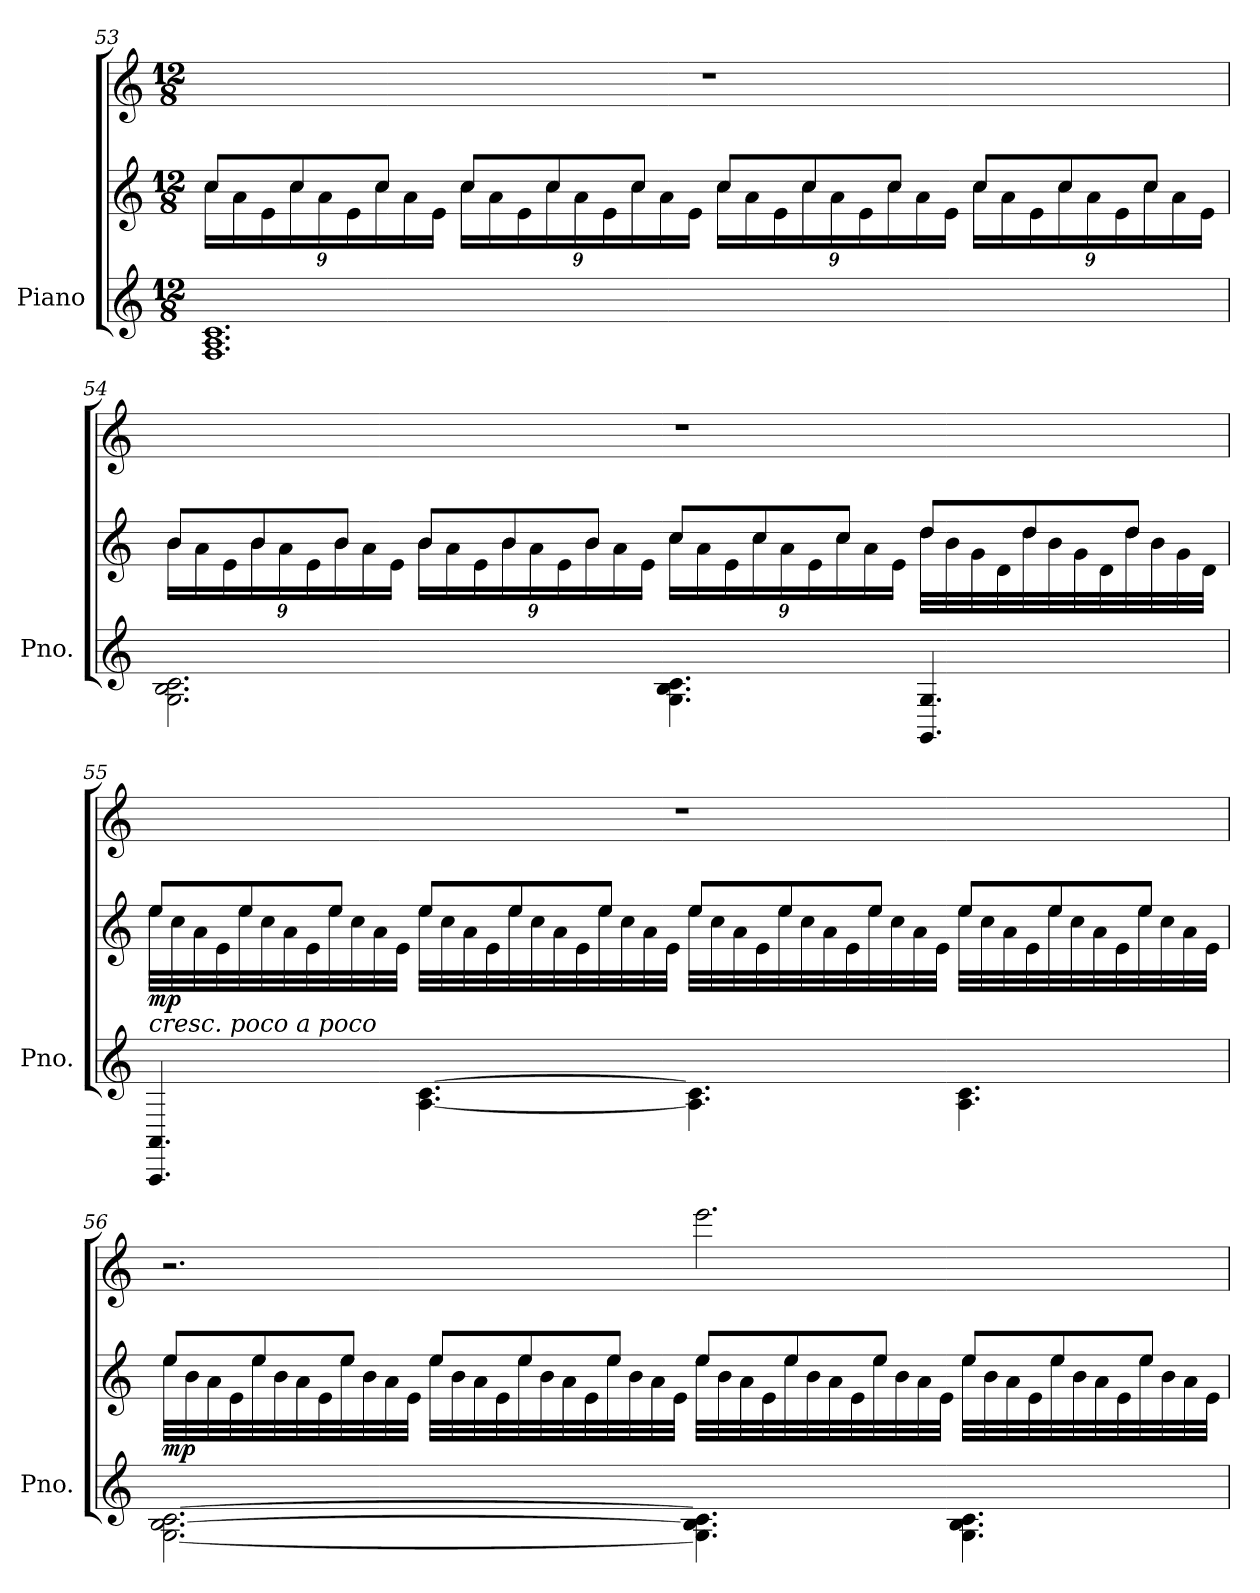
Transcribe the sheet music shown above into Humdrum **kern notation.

**kern	**kern	**kern	**dynam
*part1	*part1	*part1	*part1
*staff3	*staff2	*staff1	*staff1/2/3
*I"Piano	*	*	*
*I'Pno.	*	*	*
!!LO:LB:g=z
*clefG2	*clefG2	*clefG2	*
*k[]	*k[]	*k[]	*
*M12/8	*M12/8	*M12/8	*
=53	=53	=53	=53
*	*^	*	*
*	*	*Xbrackettup	*	*
1.F 1.A 1.c	8cc/L	24cc\LL	1.r	.
.	.	24a\	.	.
.	.	24e\	.	.
.	8cc/	24cc\	.	.
.	.	24a\	.	.
.	.	24e\	.	.
.	8cc/J	24cc\	.	.
.	.	24a\	.	.
.	.	24e\JJ	.	.
.	8cc/L	24cc\LL	.	.
.	.	24a\	.	.
.	.	24e\	.	.
.	8cc/	24cc\	.	.
.	.	24a\	.	.
.	.	24e\	.	.
.	8cc/J	24cc\	.	.
.	.	24a\	.	.
.	.	24e\JJ	.	.
.	8cc/L	24cc\LL	.	.
.	.	24a\	.	.
.	.	24e\	.	.
.	8cc/	24cc\	.	.
.	.	24a\	.	.
.	.	24e\	.	.
.	8cc/J	24cc\	.	.
.	.	24a\	.	.
.	.	24e\JJ	.	.
.	8cc/L	24cc\LL	.	.
.	.	24a\	.	.
.	.	24e\	.	.
.	8cc/	24cc\	.	.
.	.	24a\	.	.
.	.	24e\	.	.
.	8cc/J	24cc\	.	.
.	.	24a\	.	.
.	.	24e\JJ	.	.
!!LO:LB:g=z
=54	=54	=54	=54	=54
2.G\ 2.B\ 2.c\	8b/L	24b\LL	1.r	.
.	.	24a\	.	.
.	.	24e\	.	.
.	8b/	24b\	.	.
.	.	24a\	.	.
.	.	24e\	.	.
.	8b/J	24b\	.	.
.	.	24a\	.	.
.	.	24e\JJ	.	.
.	8b/L	24b\LL	.	.
.	.	24a\	.	.
.	.	24e\	.	.
.	8b/	24b\	.	.
.	.	24a\	.	.
.	.	24e\	.	.
.	8b/J	24b\	.	.
.	.	24a\	.	.
.	.	24e\JJ	.	.
4.G\ 4.B\ 4.c\	8cc/L	24cc\LL	.	.
.	.	24a\	.	.
.	.	24e\	.	.
.	8cc/	24cc\	.	.
.	.	24a\	.	.
.	.	24e\	.	.
.	8cc/J	24cc\	.	.
.	.	24a\	.	.
.	.	24e\JJ	.	.
4.GG/ 4.G/	32dd\LLL	8dd/L	.	.
.	32b\	.	.	.
.	32g\	.	.	.
.	32d\	.	.	.
.	32dd\	8dd/	.	.
.	32b\	.	.	.
.	32g\	.	.	.
.	32d\	.	.	.
.	32dd\	8dd/J	.	.
.	32b\	.	.	.
.	32g\	.	.	.
.	32d\JJJ	.	.	.
!!LO:LB:g=z
=55	=55	=55	=55	=55
!LO:TX:a:i:t=cresc. poco a poco	!	!	!	!
!	!	!	!	!LO:DY:b=2
4.AAA/ 4.AA/	32ee\LLL	8ee/L	1.r	mp
.	32cc\	.	.	.
.	32a\	.	.	.
.	32e\	.	.	.
.	32ee\	8ee/	.	.
.	32cc\	.	.	.
.	32a\	.	.	.
.	32e\	.	.	.
.	32ee\	8ee/J	.	.
.	32cc\	.	.	.
.	32a\	.	.	.
.	32e\JJJ	.	.	.
[4.A\ [4.c\	32ee\LLL	8ee/L	.	.
.	32cc\	.	.	.
.	32a\	.	.	.
.	32e\	.	.	.
.	32ee\	8ee/	.	.
.	32cc\	.	.	.
.	32a\	.	.	.
.	32e\	.	.	.
.	32ee\	8ee/J	.	.
.	32cc\	.	.	.
.	32a\	.	.	.
.	32e\JJJ	.	.	.
4.A\] 4.c\]	32ee\LLL	8ee/L	.	.
.	32cc\	.	.	.
.	32a\	.	.	.
.	32e\	.	.	.
.	32ee\	8ee/	.	.
.	32cc\	.	.	.
.	32a\	.	.	.
.	32e\	.	.	.
.	32ee\	8ee/J	.	.
.	32cc\	.	.	.
.	32a\	.	.	.
.	32e\JJJ	.	.	.
4.A\ 4.c\	32ee\LLL	8ee/L	.	.
.	32cc\	.	.	.
.	32a\	.	.	.
.	32e\	.	.	.
.	32ee\	8ee/	.	.
.	32cc\	.	.	.
.	32a\	.	.	.
.	32e\	.	.	.
.	32ee\	8ee/J	.	.
.	32cc\	.	.	.
.	32a\	.	.	.
.	32e\JJJ	.	.	.
!!LO:LB:g=z
=56	=56	=56	=56	=56
!	!	!	!	!LO:DY:b=2
[2.G\ [2.B\ [2.c\	32ee\LLL	8ee/L	2.r	mp
.	32b\	.	.	.
.	32a\	.	.	.
.	32e\	.	.	.
.	32ee\	8ee/	.	.
.	32b\	.	.	.
.	32a\	.	.	.
.	32e\	.	.	.
.	32ee\	8ee/J	.	.
.	32b\	.	.	.
.	32a\	.	.	.
.	32e\JJJ	.	.	.
.	32ee\LLL	8ee/L	.	.
.	32b\	.	.	.
.	32a\	.	.	.
.	32e\	.	.	.
.	32ee\	8ee/	.	.
.	32b\	.	.	.
.	32a\	.	.	.
.	32e\	.	.	.
.	32ee\	8ee/J	.	.
.	32b\	.	.	.
.	32a\	.	.	.
.	32e\JJJ	.	.	.
4.G\] 4.B\] 4.c\]	32ee\LLL	8ee/L	2.eee\	.
.	32b\	.	.	.
.	32a\	.	.	.
.	32e\	.	.	.
.	32ee\	8ee/	.	.
.	32b\	.	.	.
.	32a\	.	.	.
.	32e\	.	.	.
.	32ee\	8ee/J	.	.
.	32b\	.	.	.
.	32a\	.	.	.
.	32e\JJJ	.	.	.
4.G\ 4.B\ 4.c\	32ee\LLL	8ee/L	.	.
.	32b\	.	.	.
.	32a\	.	.	.
.	32e\	.	.	.
.	32ee\	8ee/	.	.
.	32b\	.	.	.
.	32a\	.	.	.
.	32e\	.	.	.
.	32ee\	8ee/J	.	.
.	32b\	.	.	.
.	32a\	.	.	.
.	32e\JJJ	.	.	.
*	*v	*v	*	*
=	=	=	=
*-	*-	*-	*-
